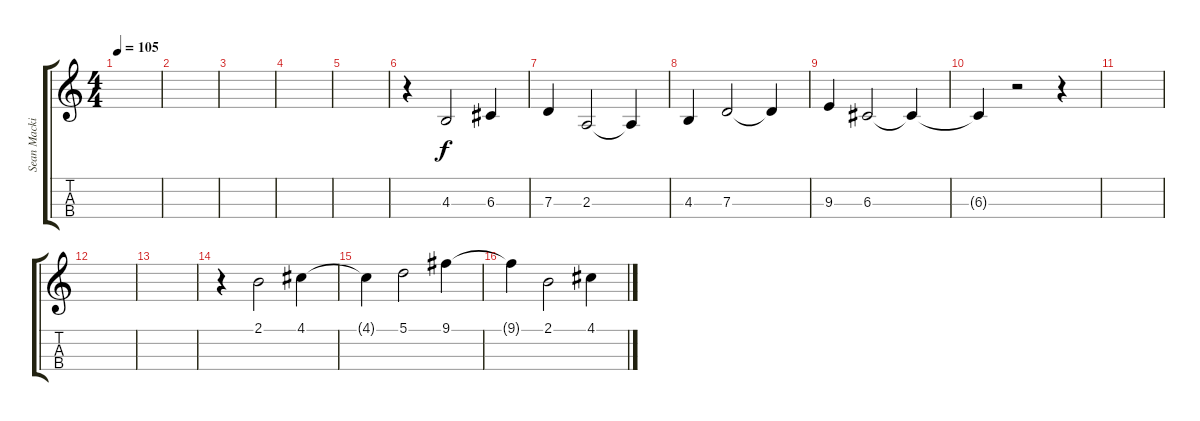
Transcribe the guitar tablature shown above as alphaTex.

\track ("Sean Mackin" "Sean Macki") {instrument violin}
\staff {score tabs}
\tuning (A4 D4 G3 C3) {hide}
\ts (4 4)
\tempo 105
\clef g2
\ks c
|
|
|
|
|
r.4 4.3.2 6.3.4 |
7.3.4 2.3.2 2.3{t}.4 |
4.3.4 7.3.2 7.3{t}.4 |
9.3.4 6.3.2 6.3{t}.4 |
6.3{t}.4 r.2 r.4 |
|
|
|
r.4 2.1.2 4.1.4 |
4.1{t}.4 5.1.2 9.1.4 |
9.1{t}.4 2.1.2 4.1.4
